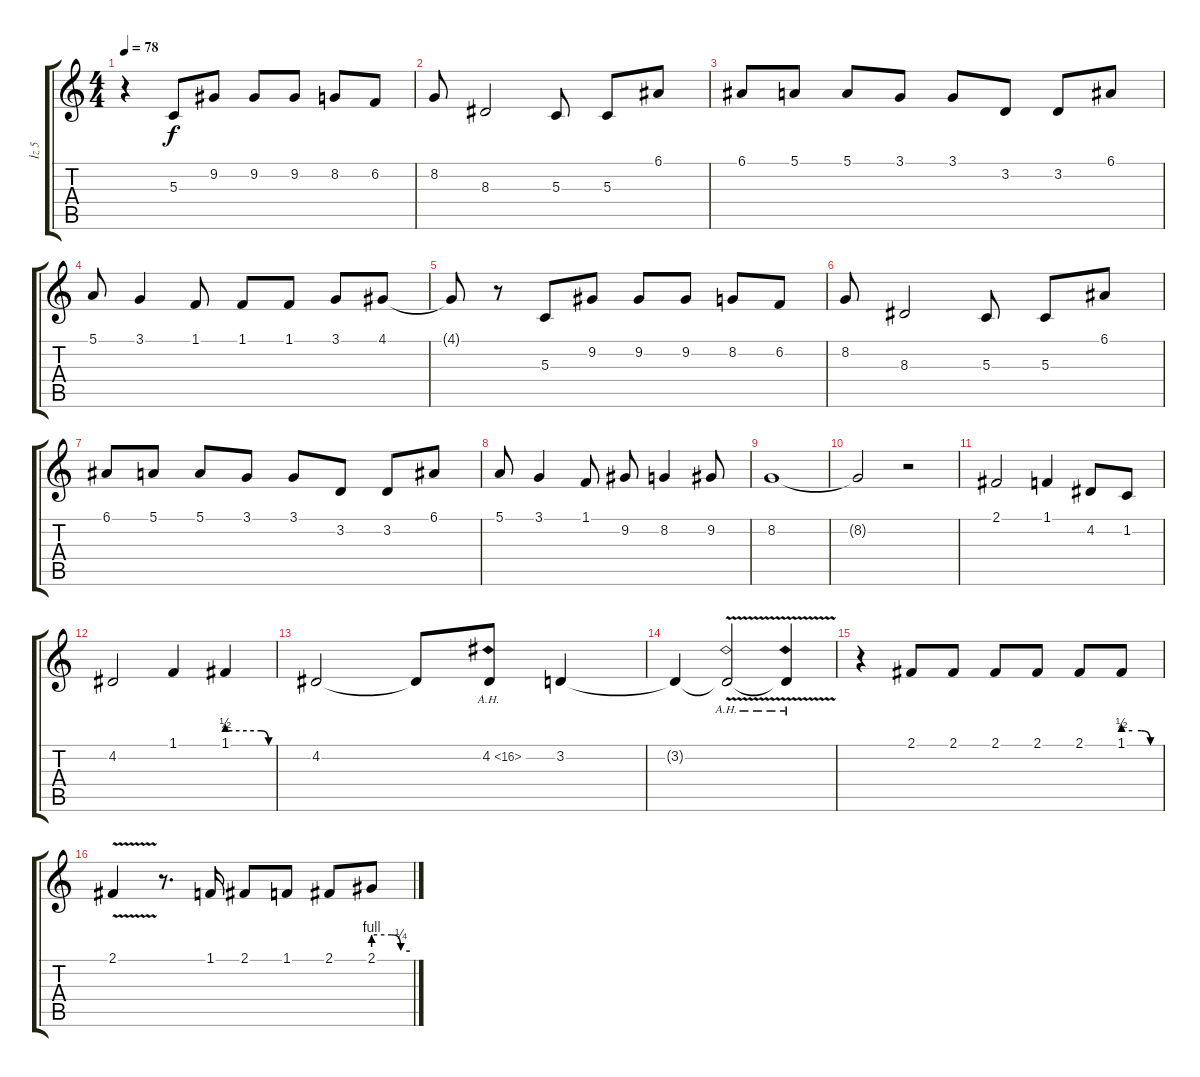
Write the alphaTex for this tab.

\track ("İz 5" "İz 5") {instrument cello}
\staff {score tabs}
\tuning (E4 B3 G3 D3 A2 E2) {hide}
\ts (4 4)
\tempo 78
\clef g2
\ks c
r.4{dy f} 5.3.8 9.2.8 9.2.8 9.2.8 8.2.8 6.2.8 |
8.2.8 8.3.2 5.3.8 5.3.8 6.1.8 |
6.1.8 5.1.8 5.1.8 3.1.8 3.1.8 3.2.8 3.2.8 6.1.8 |
5.1.8 3.1.4 1.1.8 1.1.8 1.1.8 3.1.8 4.1.8 |
4.1{t}.8 r.8 5.3.8 9.2.8 9.2.8 9.2.8 8.2.8 6.2.8 |
8.2.8 8.3.2 5.3.8 5.3.8 6.1.8 |
6.1.8 5.1.8 5.1.8 3.1.8 3.1.8 3.2.8 3.2.8 6.1.8 |
5.1.8 3.1.4 1.1.8 9.2.8 8.2.4 9.2.8 |
8.2.1 |
8.2{t}.2 r.2 |
2.1.2 1.1.4 4.2.8 1.2.8 |
4.2.2 1.1.4 1.1{be (custom 0 2 45 2 55 0 60 0)}.4 |
4.2.2 4.2{t}.8 4.2{ah 12}.8 3.2.4 |
3.2{t}.4 3.2{ah 12 v t}.2 3.2{ah 12 v t}.4 |
r.4 2.1.8 2.1.8 2.1.8 2.1.8 2.1.8 1.1{be (custom 0 2 15 2 30 2 45 0 60 0)}.8 |
2.1{v}.4 r.8{d} 1.1.16 2.1.8 1.1.8 2.1.8 2.1{be (custom 0 4 30 4 45 1 60 1)}.8
